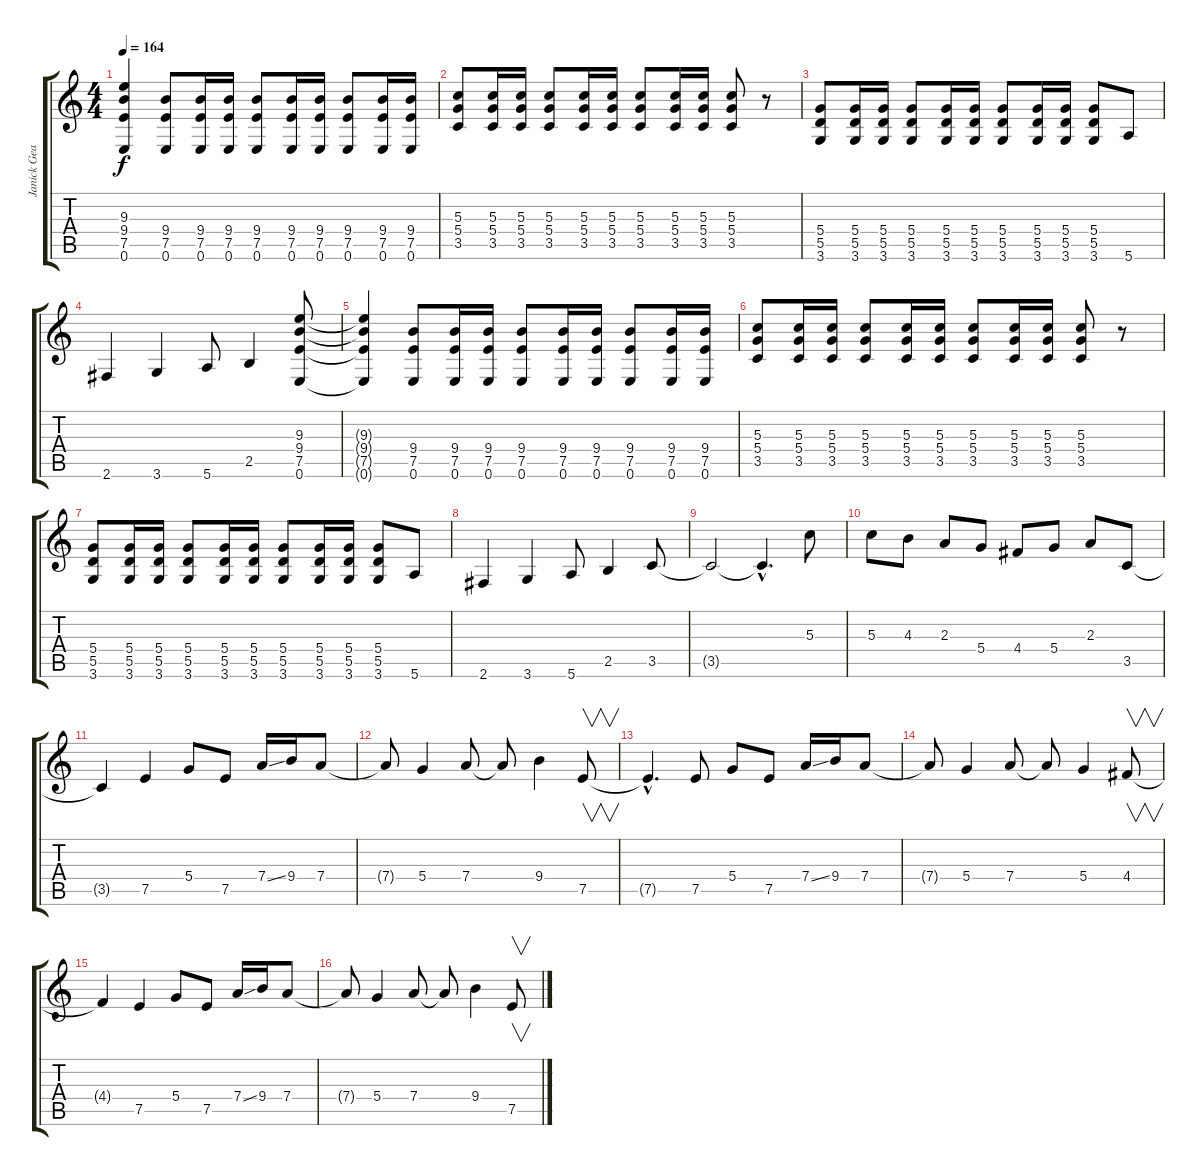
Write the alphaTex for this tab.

\track ("Janick Gears (Guitar 1)" "Janick Gea") {instrument distortionguitar}
\staff {score tabs}
\tuning (E4 B3 G3 D3 A2 E2) {hide}
\ts (4 4)
\tempo 164
\clef g2
\ks c
(9.3{t} 9.4{t} 7.5{t} 0.6{t}).4{dy f} (9.4 7.5 0.6).8 (9.4 7.5 0.6).16 (9.4 7.5 0.6).16 (9.4 7.5 0.6).8 (9.4 7.5 0.6).16 (9.4 7.5 0.6).16 (9.4 7.5 0.6).8 (9.4 7.5 0.6).16 (9.4 7.5 0.6).16 |
(5.3 5.4 3.5).8 (5.3 5.4 3.5).16 (5.3 5.4 3.5).16 (5.3 5.4 3.5).8 (5.3 5.4 3.5).16 (5.3 5.4 3.5).16 (5.3 5.4 3.5).8 (5.3 5.4 3.5).16 (5.3 5.4 3.5).16 (5.3 5.4 3.5).8 r.8 |
(5.4 5.5 3.6).8 (5.4 5.5 3.6).16 (5.4 5.5 3.6).16 (5.4 5.5 3.6).8 (5.4 5.5 3.6).16 (5.4 5.5 3.6).16 (5.4 5.5 3.6).8 (5.4 5.5 3.6).16 (5.4 5.5 3.6).16 (5.4 5.5 3.6).8 5.6.8 |
2.6.4 3.6.4 5.6.8 2.5.4 (9.3 9.4 7.5 0.6).8 |
(9.3{t} 9.4{t} 7.5{t} 0.6{t}).4 (9.4 7.5 0.6).8 (9.4 7.5 0.6).16 (9.4 7.5 0.6).16 (9.4 7.5 0.6).8 (9.4 7.5 0.6).16 (9.4 7.5 0.6).16 (9.4 7.5 0.6).8 (9.4 7.5 0.6).16 (9.4 7.5 0.6).16 |
(5.3 5.4 3.5).8 (5.3 5.4 3.5).16 (5.3 5.4 3.5).16 (5.3 5.4 3.5).8 (5.3 5.4 3.5).16 (5.3 5.4 3.5).16 (5.3 5.4 3.5).8 (5.3 5.4 3.5).16 (5.3 5.4 3.5).16 (5.3 5.4 3.5).8 r.8 |
(5.4 5.5 3.6).8 (5.4 5.5 3.6).16 (5.4 5.5 3.6).16 (5.4 5.5 3.6).8 (5.4 5.5 3.6).16 (5.4 5.5 3.6).16 (5.4 5.5 3.6).8 (5.4 5.5 3.6).16 (5.4 5.5 3.6).16 (5.4 5.5 3.6).8 5.6.8 |
2.6.4 3.6.4 5.6.8 2.5.4 3.5.8 |
3.5{t}.2 3.5{hac t}.4{d} 5.3.8 |
5.3.8 4.3.8 2.3.8 5.4.8 4.4.8 5.4.8 2.3.8 3.5.8 |
3.5{t}.4 7.5.4 5.4.8 7.5.8 7.4{ss}.16 9.4.16 7.4.8 |
7.4{t}.8 5.4.4 7.4.8 7.4{t}.8 9.4.4 7.5.8{v} |
7.5{hac t}.4{d} 7.5.8 5.4.8 7.5.8 7.4{ss}.16 9.4.16 7.4.8 |
7.4{t}.8 5.4.4 7.4.8 7.4{t}.8 5.4.4 4.4.8{v} |
4.4{t}.4 7.5.4 5.4.8 7.5.8 7.4{ss}.16 9.4.16 7.4.8 |
7.4{t}.8 5.4.4 7.4.8 7.4{t}.8 9.4.4 7.5.8{v}
